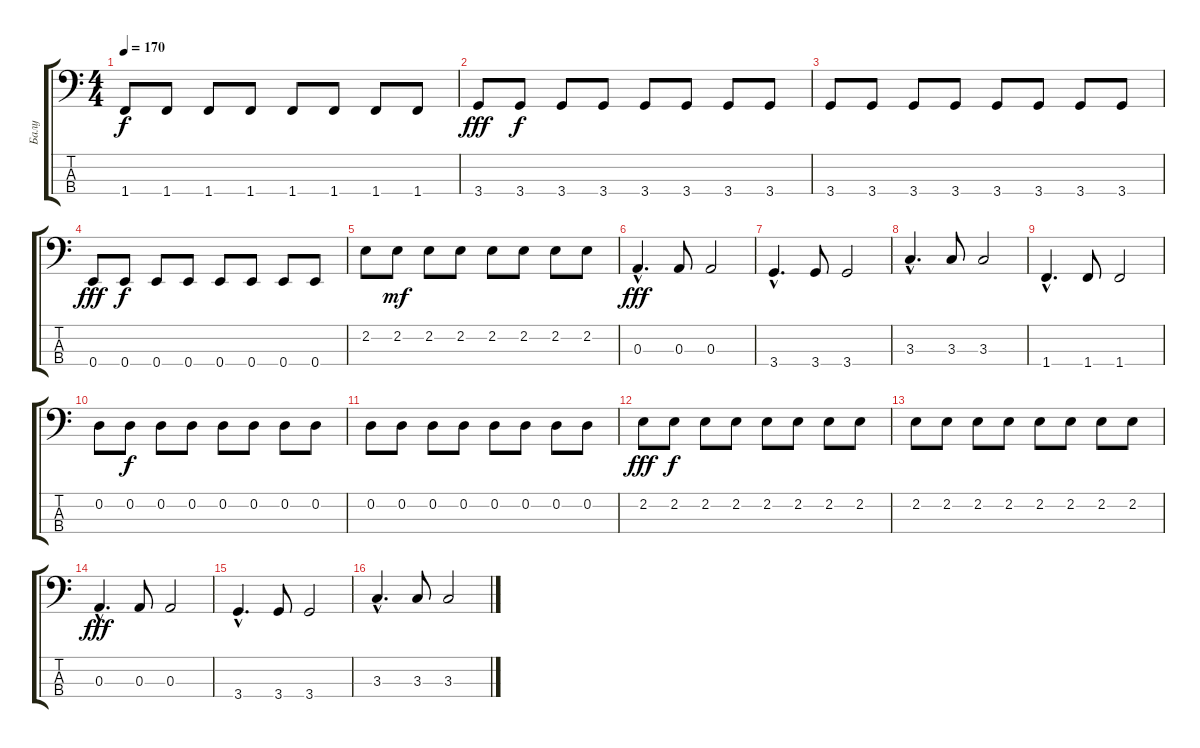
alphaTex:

\track ("Балу" "Балу") {instrument synthbass2}
\staff {score tabs}
\tuning (G2 D2 A1 E1) {hide}
\ts (4 4)
\tempo 170
\clef f4
\ks c
1.4.8{dy f} 1.4.8 1.4.8 1.4.8 1.4.8 1.4.8 1.4.8 1.4.8 |
3.4.8{dy fff} 3.4.8{dy f} 3.4.8 3.4.8 3.4.8 3.4.8 3.4.8 3.4.8 |
3.4.8 3.4.8 3.4.8 3.4.8 3.4.8 3.4.8 3.4.8 3.4.8 |
0.4.8{dy fff} 0.4.8{dy f} 0.4.8 0.4.8 0.4.8 0.4.8 0.4.8 0.4.8 |
2.2.8 2.2.8{dy mf} 2.2.8 2.2.8 2.2.8 2.2.8 2.2.8 2.2.8 |
0.3{hac}.4{d dy fff} 0.3.8 0.3.2 |
3.4{hac}.4{d} 3.4.8 3.4.2 |
3.3{hac}.4{d} 3.3.8 3.3.2 |
1.4{hac}.4{d} 1.4.8 1.4.2 |
0.2.8 0.2.8{dy f} 0.2.8 0.2.8 0.2.8 0.2.8 0.2.8 0.2.8 |
0.2.8 0.2.8 0.2.8 0.2.8 0.2.8 0.2.8 0.2.8 0.2.8 |
2.2.8{dy fff} 2.2.8{dy f} 2.2.8 2.2.8 2.2.8 2.2.8 2.2.8 2.2.8 |
2.2.8 2.2.8 2.2.8 2.2.8 2.2.8 2.2.8 2.2.8 2.2.8 |
0.3{hac}.4{d dy fff} 0.3.8 0.3.2 |
3.4{hac}.4{d} 3.4.8 3.4.2 |
3.3{hac}.4{d} 3.3.8 3.3.2
